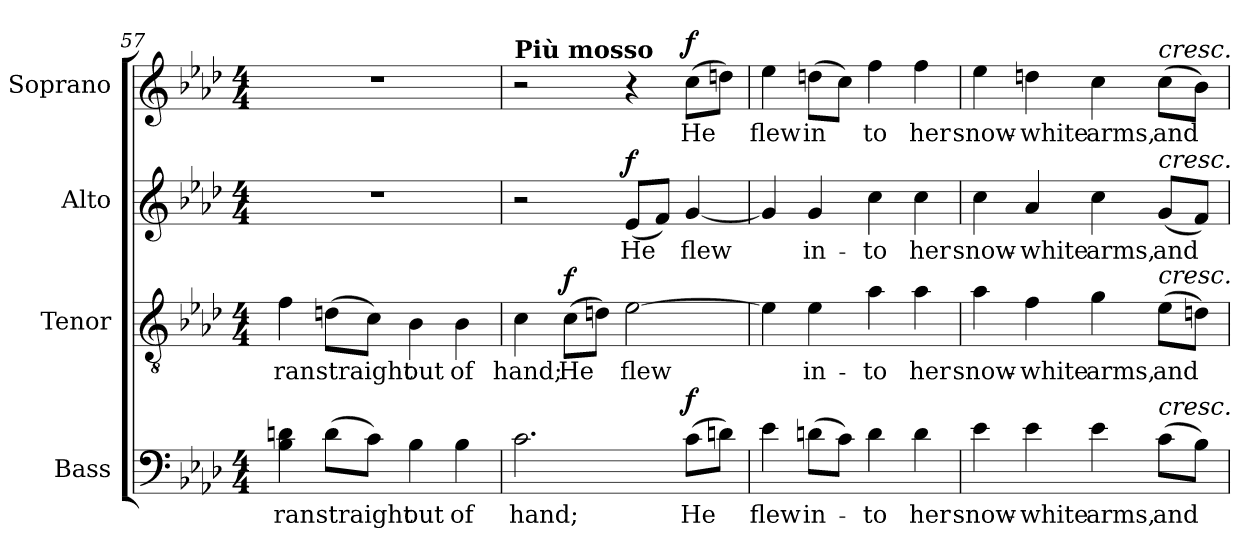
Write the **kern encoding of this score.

**kern	**text	**dynam	**kern	**text	**dynam	**kern	**text	**dynam	**kern	**text	**dynam
*part4	*part4	*part4	*part3	*part3	*part3	*part2	*part2	*part2	*part1	*part1	*part1
*staff4	*staff4	*staff4	*staff3	*staff3	*staff3	*staff2	*staff2	*staff2	*staff1	*staff1	*staff1
*I"Bass	*	*	*I"Tenor	*	*	*I"Alto	*	*	*I"Soprano	*	*
*I'B.	*	*	*I'T.	*	*	*I'A.	*	*	*I'S.	*	*
!!LO:LB:g=z
*clefF4	*	*	*clefGv2	*	*	*clefG2	*	*	*clefG2	*	*
*	*	*	*ITrd7c12	*	*	*	*	*	*	*	*
*k[b-e-a-d-]	*	*	*k[b-e-a-d-]	*	*	*k[b-e-a-d-]	*	*	*k[b-e-a-d-]	*	*
*A-:	*	*	*A-:	*	*	*A-:	*	*	*A-:	*	*
*M4/4	*	*	*M4/4	*	*	*M4/4	*	*	*M4/4	*	*
=57	=57	=57	=57	=57	=57	=57	=57	=57	=57	=57	=57
!	!LO:LY:b:color=#000000	!	!	!	!	!	!	!	!	!	!
!	!	!	!	!LO:LY:b:color=#000000	!	!	!	!	!	!	!
4B-i\ 4dni	ran	.	4Fi\	ran	.	1r	.	.	1r	.	.
!	!LO:LY:b:color=#000000	!	!	!	!	!	!	!	!	!	!
!	!	!	!	!LO:LY:b:color=#000000	!	!	!	!	!	!	!
(8di\L	straight	.	(8Dni\L	straight	.	.	.	.	.	.	.
8ci\J)	.	.	8Ci\J)	.	.	.	.	.	.	.	.
!	!LO:LY:b:color=#000000	!	!	!	!	!	!	!	!	!	!
!	!	!	!	!LO:LY:b:color=#000000	!	!	!	!	!	!	!
4B-i\	out	.	4BB-i\	out	.	.	.	.	.	.	.
!	!LO:LY:b:color=#000000	!	!	!	!	!	!	!	!	!	!
!	!	!	!	!LO:LY:b:color=#000000	!	!	!	!	!	!	!
4B-i\	of	.	4BB-i\	of	.	.	.	.	.	.	.
=58	=58	=58	=58	=58	=58	=58	=58	=58	=58	=58	=58
!	!LO:LY:b:color=#000000	!	!	!	!	!	!	!	!	!	!
!	!	!	!	!	!	!	!	!	!LO:TX:a:B:t=Più mosso	!	!
!	!	!	!	!LO:LY:b:color=#000000	!	!	!	!	!	!	!
2.ci\	hand;	.	4Ci\	hand;	.	2r	.	.	2r	.	.
!	!	!	!	!LO:LY:b:color=#000000	!	!	!	!	!	!	!
.	.	.	(8Ci\L	He	f	.	.	.	.	.	.
.	.	.	8Dni\J)	.	.	.	.	.	.	.	.
!	!	!	!	!LO:LY:b:color=#000000	!	!	!	!	!	!	!
!	!	!	!	!	!	!	!LO:LY:b:color=#000000	!	!	!	!
.	.	.	[>2E-i\	flew	.	(8e-i/L	He	f	4r	.	.
.	.	.	.	.	.	8fi/J)	.	.	.	.	.
!	!LO:LY:b:color=#000000	!	!	!	!	!	!	!	!	!	!
!	!	!	!	!	!	!	!LO:LY:b:color=#000000	!	!	!	!
!	!	!	!	!	!	!	!	!	!	!LO:LY:b:color=#000000	!
(8ci\L	He	f	.	.	.	[<4gi/	flew	.	(8cci\L	He	f
8dni\J)	.	.	.	.	.	.	.	.	8ddni\J)	.	.
=59	=59	=59	=59	=59	=59	=59	=59	=59	=59	=59	=59
!	!LO:LY:b:color=#000000	!	!	!	!	!	!	!	!	!	!
!	!	!	!	!	!	!	!	!	!	!LO:LY:b:color=#000000	!
4e-i\	flew	.	4E-i\]	.	.	4gi/]	.	.	4ee-i\	flew	.
!	!LO:LY:b:color=#000000	!	!	!	!	!	!	!	!	!	!
!	!	!	!	!LO:LY:b:color=#000000	!	!	!	!	!	!	!
!	!	!	!	!	!	!	!LO:LY:b:color=#000000	!	!	!	!
!	!	!	!	!	!	!	!	!	!	!LO:LY:b:color=#000000	!
(8dni\L	in-	.	4E-i\	in-	.	4gi/	in-	.	(8ddni\L	in	.
8ci\J)	.	.	.	.	.	.	.	.	8cci\J)	.	.
!	!LO:LY:b:color=#000000	!	!	!	!	!	!	!	!	!	!
!	!	!	!	!LO:LY:b:color=#000000	!	!	!	!	!	!	!
!	!	!	!	!	!	!	!LO:LY:b:color=#000000	!	!	!	!
!	!	!	!	!	!	!	!	!	!	!LO:LY:b:color=#000000	!
4di\	-to	.	4A-i\	-to	.	4cci\	-to	.	4ffi\	to	.
!	!LO:LY:b:color=#000000	!	!	!	!	!	!	!	!	!	!
!	!	!	!	!LO:LY:b:color=#000000	!	!	!	!	!	!	!
!	!	!	!	!	!	!	!LO:LY:b:color=#000000	!	!	!	!
!	!	!	!	!	!	!	!	!	!	!LO:LY:b:color=#000000	!
4di\	her	.	4A-i\	her	.	4cci\	her	.	4ffi\	her	.
=60	=60	=60	=60	=60	=60	=60	=60	=60	=60	=60	=60
!	!LO:LY:b:color=#000000	!	!	!	!	!	!	!	!	!	!
!	!	!	!	!LO:LY:b:color=#000000	!	!	!	!	!	!	!
!	!	!	!	!	!	!	!LO:LY:b:color=#000000	!	!	!	!
!	!	!	!	!	!	!	!	!	!	!LO:LY:b:color=#000000	!
4e-i\	snow-	.	4A-i\	snow-	.	4cci\	snow-	.	4ee-i\	snow-	.
!	!LO:LY:b:color=#000000	!	!	!	!	!	!	!	!	!	!
!	!	!	!	!LO:LY:b:color=#000000	!	!	!	!	!	!	!
!	!	!	!	!	!	!	!LO:LY:b:color=#000000	!	!	!	!
!	!	!	!	!	!	!	!	!	!	!LO:LY:b:color=#000000	!
4e-i\	-white	.	4Fi\	-white	.	4a-i/	-white	.	4ddni\	-white	.
!	!LO:LY:b:color=#000000	!	!	!	!	!	!	!	!	!	!
!	!	!	!	!LO:LY:b:color=#000000	!	!	!	!	!	!	!
!	!	!	!	!	!	!	!LO:LY:b:color=#000000	!	!	!	!
!	!	!	!	!	!	!	!	!	!	!LO:LY:b:color=#000000	!
4e-i\	arms,	.	4Gi\	arms,	.	4cci\	arms,	.	4cci\	arms,	.
!	!LO:LY:b:color=#000000	!	!	!	!	!	!	!	!	!	!
!	!	!	!	!LO:LY:b:color=#000000	!	!	!	!	!	!	!
!	!	!	!	!	!	!	!LO:LY:b:color=#000000	!	!	!	!
!	!	!	!	!	!	!	!	!	!LO:TX:a:i:t=cresc.	!	!
!	!	!	!	!	!	!LO:TX:a:i:t=cresc.	!	!	!	!	!
!	!	!	!LO:TX:a:i:t=cresc.	!	!	!	!	!	!	!	!
!LO:TX:a:i:t=cresc.	!	!	!	!	!	!	!	!	!	!	!
!	!	!	!	!	!	!	!	!	!	!LO:LY:b:color=#000000	!
(8ci\L	and	.	(8E-i\L	and	.	(8gi/L	and	.	(8cci\L	and	.
8B-i\J)	.	.	8Dni\J)	.	.	8fi/J)	.	.	8b-i\J)	.	.
=	=	=	=	=	=	=	=	=	=	=	=
*-	*-	*-	*-	*-	*-	*-	*-	*-	*-	*-	*-
